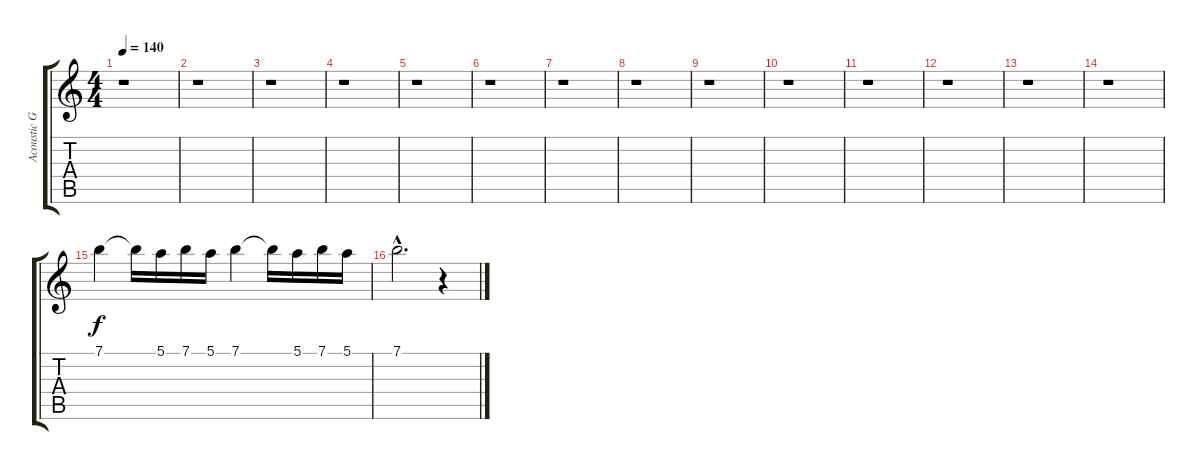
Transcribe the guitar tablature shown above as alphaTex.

\track ("Acoustic Guitar (steel)   " "Acoustic G") {instrument acousticguitarsteel}
\staff {score tabs}
\tuning (E4 B3 G3 D3 A2 E2) {hide}
\ts (4 4)
\tempo 140
\clef g2
\ks c
r.1{dy f} |
r.1 |
r.1 |
r.1 |
r.1 |
r.1 |
r.1 |
r.1 |
r.1 |
r.1 |
r.1 |
r.1 |
r.1 |
r.1 |
7.1.4 7.1{t}.16 5.1.16 7.1.16 5.1.16 7.1.4 7.1{t}.16 5.1.16 7.1.16 5.1.16 |
7.1{hac}.2{d} r.4
